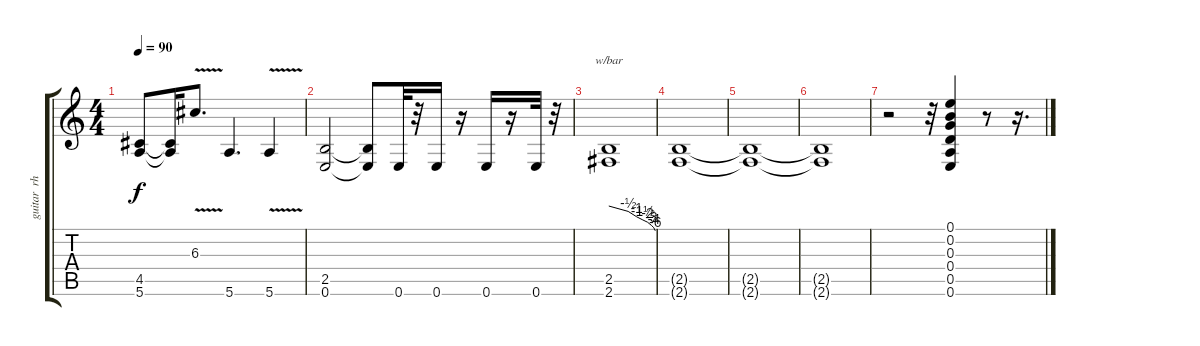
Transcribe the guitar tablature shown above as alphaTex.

\track ("guitar  rhythm  left" "guitar  rh") {instrument distortionguitar}
\staff {score tabs}
\tuning (E4 B3 G3 D3 A2 E2) {hide}
\ts (4 4)
\tempo 90
\clef g2
\ks c
(4.5{t} 5.6{t}).8{dy f} (4.5{t} 5.6{t}).16 6.3{v}.8{d} 5.6.4{d} 5.6{v}.4 |
(2.5 0.6).2 (2.5{t} 0.6{t}).8 0.6.32 r.32 0.6.16 r.16 0.6.16 r.16 0.6.32 r.32 |
(2.5 2.6).1{tbe (custom default 0 0 25 -2 36 -4 44 -6 50 -8 55 -12 58 -16 60 -24) volume 7} |
(2.5{t} 2.6{t}).1 |
(2.5{t} 2.6{t}).1 |
(2.5{t} 2.6{t}).1 |
r.2 r.32 (0.1 0.2 0.3 0.4 0.5 0.6).4{volume 16 instrument gunshot} r.8 r.16{d}
